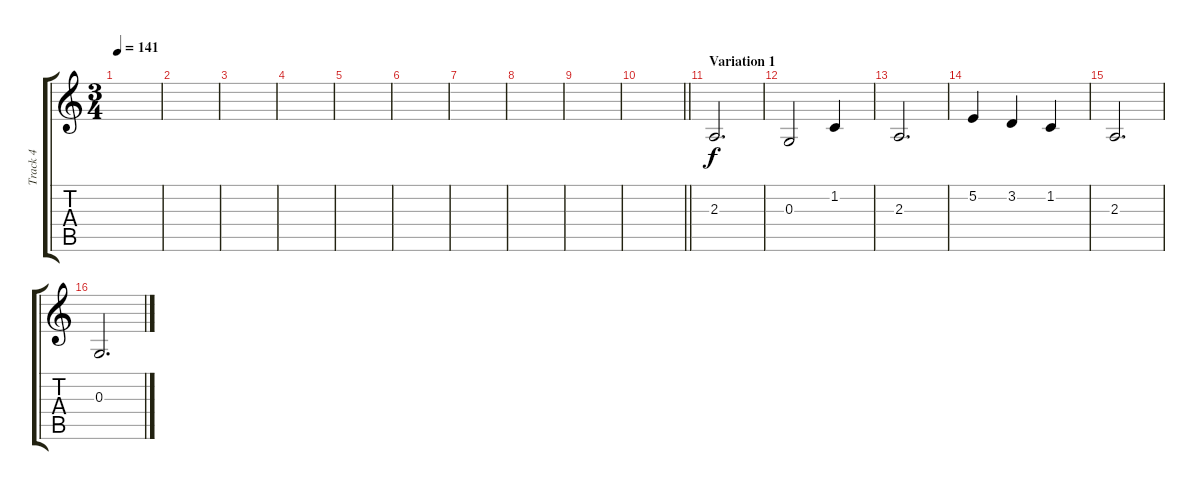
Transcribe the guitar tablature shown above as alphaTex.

\track ("Track 4" "Track 4") {instrument violin}
\staff {score tabs}
\tuning (E4 B3 G3 D3 A2 E2) {hide}
\ts (3 4)
\tempo 141
\clef g2
\ks c
|
|
|
|
|
|
|
|
|
\barLineRight lightlight
|
\section ("" "Variation 1")
2.3.2{d} |
0.3.2 1.2.4 |
2.3.2{d} |
5.2.4 3.2.4 1.2.4 |
2.3.2{d} |
0.3.2{d}
